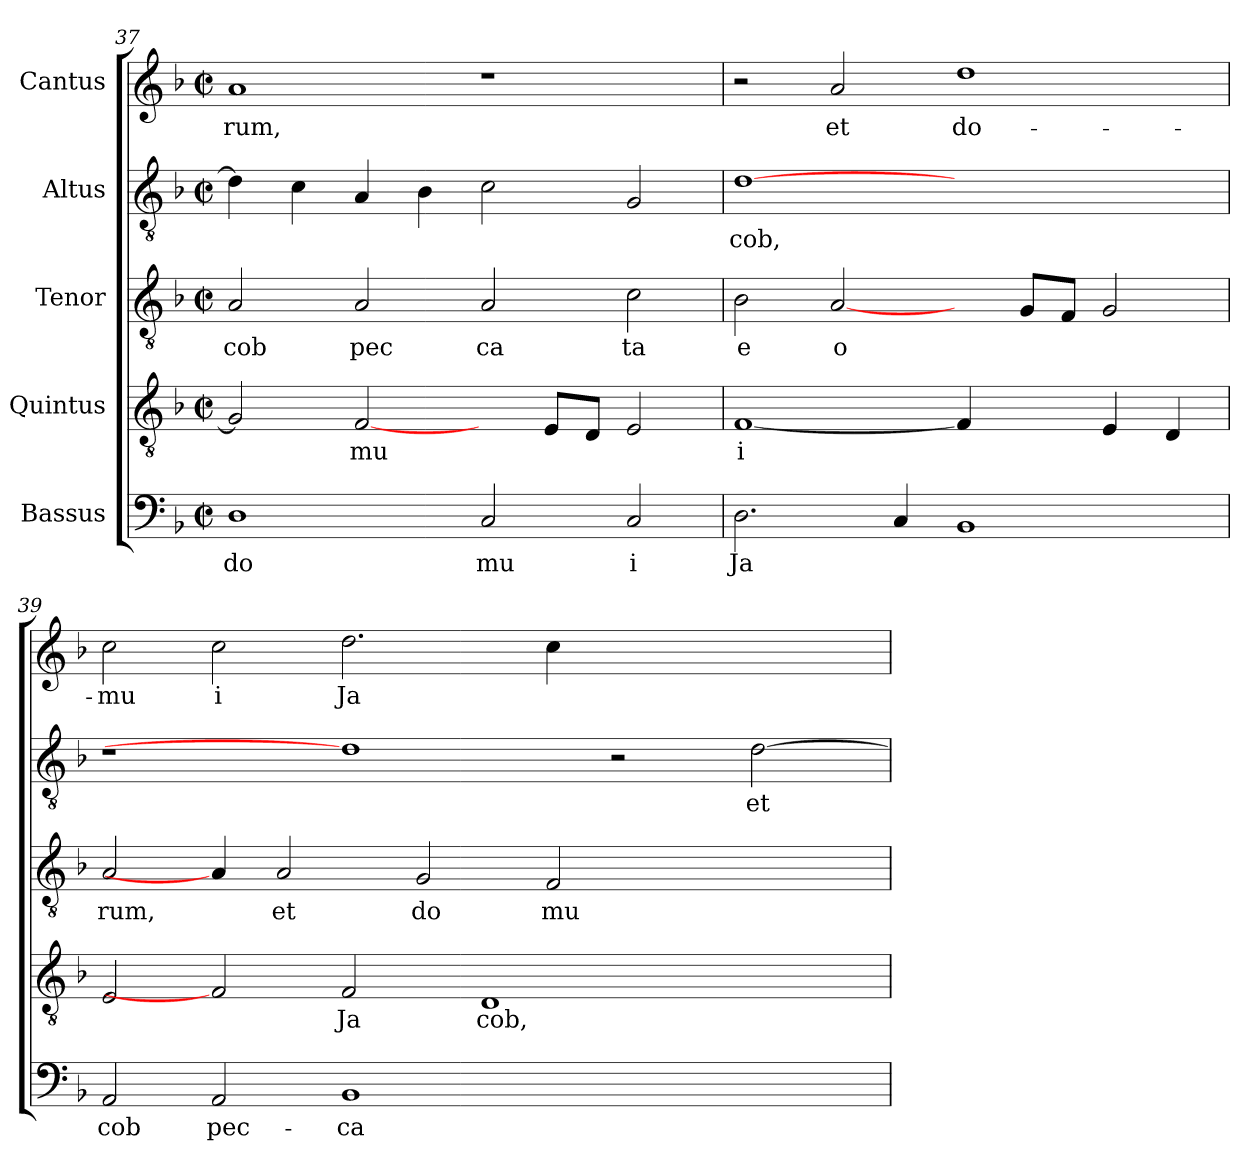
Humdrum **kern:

**kern	**text	**kern	**text	**kern	**text	**kern	**text	**kern	**text
*part5	*part5	*part4	*part4	*part3	*part3	*part2	*part2	*part1	*part1
*staff5	*staff5	*staff4	*staff4	*staff3	*staff3	*staff2	*staff2	*staff1	*staff1
*I"Bassus	*	*I"Quintus	*	*I"Tenor	*	*I"Altus	*	*I"Cantus	*
*clefF4	*	*clefGv2	*	*clefGv2	*	*clefGv2	*	*clefG2	*
*k[b-]	*	*k[b-]	*	*k[b-]	*	*k[b-]	*	*k[b-]	*
*F:	*	*F:	*	*F:	*	*F:	*	*F:	*
*M2/2	*	*M2/2	*	*M2/2	*	*M2/2	*	*M2/2	*
*met(c|)	*	*met(c|)	*	*met(c|)	*	*met(c|)	*	*met(c|)	*
=37	=37	=37	=37	=37	=37	=37	=37	=37	=37
!	!LO:LY:b:cj	!	!	!	!LO:LY:b:cj	!	!	!	!LO:LY:b:cj
1D	do	2G/]	.	2A/	cob	4d\]	.	1a	-rum,
.	.	.	.	.	.	4c\	.	.	.
!	!	!	!LO:LY:b	!	!LO:LY:b:cj	!	!	!	!
.	.	[2F/	mu	2A/	pec	4A/	.	.	.
.	.	.	.	.	.	4B-\	.	.	.
!	!LO:LY:b:cj	!	!	!	!LO:LY:b:cj	!	!	!	!
2C/	mu	4ryy	.	2A/	ca	2c\	.	1r	.
.	.	8E/L	.	.	.	.	.	.	.
.	.	8D/J	.	.	.	.	.	.	.
!	!LO:LY:b:cj	!	!	!	!LO:LY:b:cj	!	!	!	!
2C/	i	2E/	.	2c\	ta	2G/	.	.	.
=38	=38	=38	=38	=38	=38	=38	=38	=38	=38
!	!LO:LY:b:cj	!	!LO:LY:b:rj	!	!LO:LY:b:cj	!	!LO:LY:b:cj	!	!
2.D\	Ja	[1F	i	2B-\	e	[1d	-cob,	2r	.
!	!	!	!	!	!LO:LY:b:cj	!	!	!	!LO:LY:b:cj
.	.	.	.	[2A/	o	.	.	2a/	et
4C/	.	.	.	.	.	.	.	.	.
!	!	!	!	!	!	!	!	!	!LO:LY:b:cj
1BB-	.	4F/]	.	4ryy	.	1ryy	.	1dd	do-
.	.	4ryy	.	8G/L	.	.	.	.	.
.	.	.	.	8F/J	.	.	.	.	.
.	.	4E/	.	2G/	.	.	.	.	.
.	.	4D/	.	.	.	.	.	.	.
!!LO:PB:g=z
=39	=39	=39	=39	=39	=39	=39	=39	=39	=39
!	!LO:LY:b:cj	!	!	!	!LO:LY:b:cj	!	!	!	!LO:LY:b:cj
*^	*	*	*	*	*	*	*	*	*
2AA/	64ryy	cob	2E/	.	2A/	rum,	1r	.	2cc\	-mu
.	1ryy	.	.	.	.	.	.	.	.	.
!	!	!LO:LY:b:cj	!	!	!	!	!	!	!	!LO:LY:b:cj
2AA/	.	pec-	2F]	.	4A/]	.	.	.	2cc\	i
!	!	!	!	!	!	!LO:LY:b:cj	!	!	!	!
.	.	.	.	.	2A/	et	.	.	.	.
!	!	!LO:LY:b:cj	!	!LO:LY:b:cj	!	!	!	!	!	!LO:LY:b:cj
1BB-	.	-ca-	2F/	Ja	.	.	1d]	.	2.dd\	Ja
.	1ryy	.	.	.	.	.	.	.	.	.
!	!	!	!	!	!	!LO:LY:b:cj	!	!	!	!
.	.	.	.	.	2G/	do	.	.	.	.
!	!	!	!	!LO:LY:b:cj	!	!	!	!	!	!
.	.	.	1D	cob,	.	.	.	.	.	.
!	!	!	!	!	!	!LO:LY:b:cj	!	!	!	!
.	.	.	.	.	2F/	mu	.	.	4cc\	.
1ryy	.	.	.	.	.	.	2r	.	1ryy	.
.	2ryy	.	.	.	.	.	.	.	.	.
.	.	.	.	.	2.ryy	.	.	.	.	.
!	!	!	!	!	!	!	!	!LO:LY:b:cj	!	!
.	.	.	2ryy	.	.	.	[>2d\	et	.	.
.	4ryy	.	.	.	.	.	.	.	.	.
.	8...ryy	.	.	.	.	.	.	.	.	.
*v	*v	*	*	*	*	*	*	*	*	*
=	=	=	=	=	=	=	=	=	=
*-	*-	*-	*-	*-	*-	*-	*-	*-	*-
